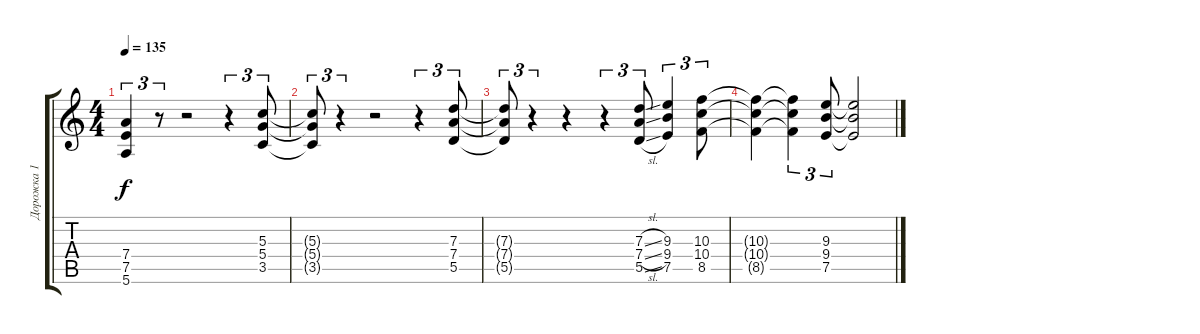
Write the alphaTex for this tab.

\track ("Дорожка 1" "Дорожка 1") {instrument distortionguitar}
\staff {score tabs}
\tuning (E4 B3 G3 D3 A2 E2) {hide}
\ts (4 4)
\tempo 135
\clef g2
\ks c
(7.4 7.5 5.6).4{tu (3 2) dy f} r.8{tu (3 2)} r.2 r.4{tu (3 2)} (5.3 5.4 3.5).8{tu (3 2)} |
(5.3{t} 5.4{t} 3.5{t}).8{tu (3 2)} r.4{tu (3 2)} r.2 r.4{tu (3 2)} (7.3 7.4 5.5).8{tu (3 2)} |
(7.3{t} 7.4{t} 5.5{t}).8{tu (3 2)} r.4{tu (3 2)} r.4 r.4{tu (3 2)} (7.3{sl} 7.4{sl} 5.5{sl}).8{tu (3 2)} (9.3 9.4 7.5).4{tu (3 2)} (10.3 10.4 8.5).8{tu (3 2)} |
(10.3{t} 10.4{t} 8.5{t}).4 (10.3{t} 10.4{t} 8.5{t}).4{tu (3 2)} (9.3 9.4 7.5).8{tu (3 2)} (9.3{t} 9.4{t} 7.5{t}).2
